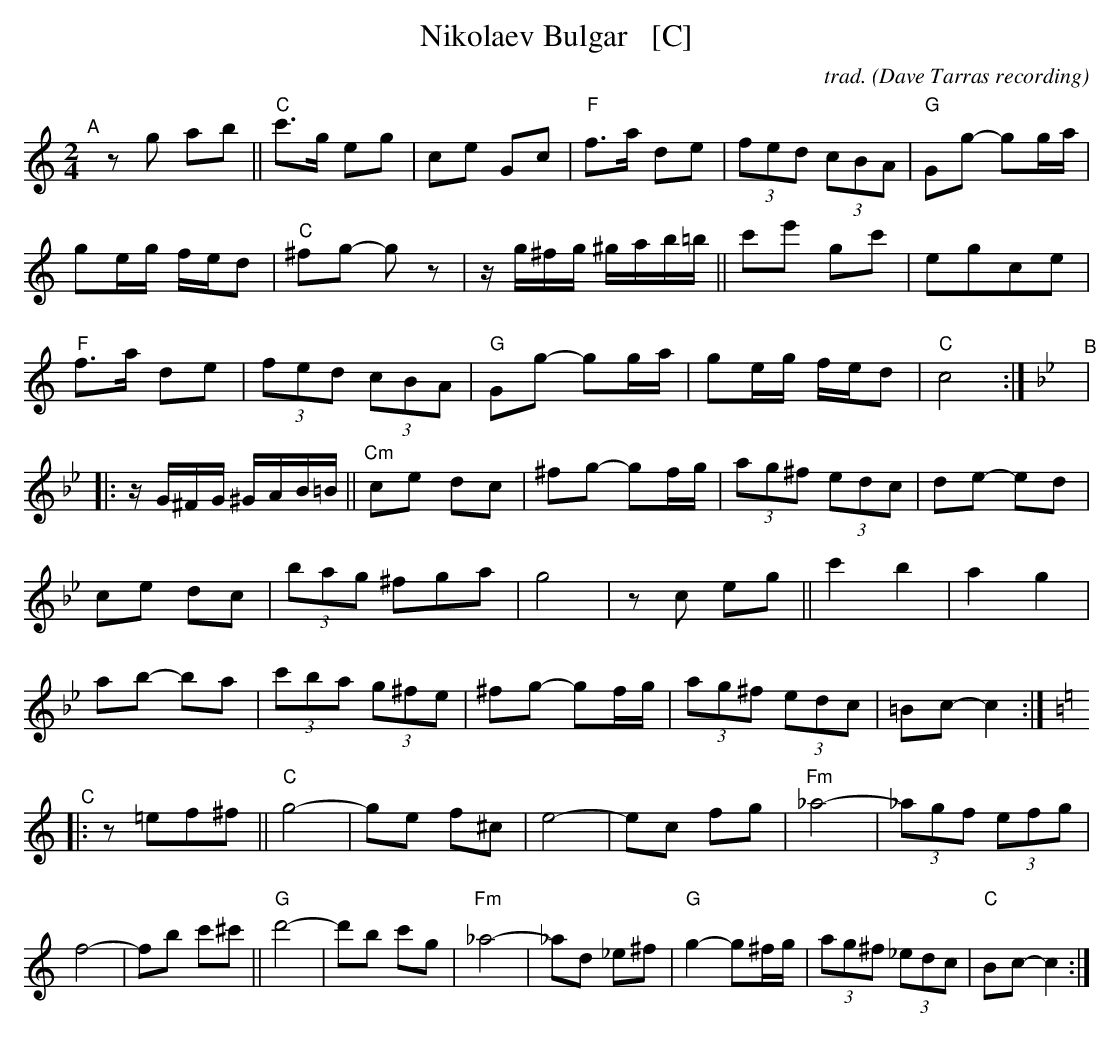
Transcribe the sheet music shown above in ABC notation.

X:1
T: Nikolaev Bulgar   [C]
C: trad.
O: Dave Tarras recording
L: 1/8
M: 2/4
K: C
"^A" [|]\
zg ab ||\
"C"c'>g eg | ce Gc | "F"f>a de | (3fed (3cBA | "G"Gg- gg/a/ |
ge/g/ f/e/d | "C"^fg- gz | z/g/^f/g/ ^g/a/b/=b/ || c'e' gc' | egce | "F"f>a de |
(3fed (3cBA | "G"Gg- gg/a/ |ge/g/ f/e/d | "C"c4 :|[K:Cdor]
"^B"|: z/G/^F/G/ ^G/A/B/=B/ ||\
"Cm"ce dc | ^fg- gf/g/ | (3ag^f (3edc | de- ed | ce dc |
(3bag ^fga | g4 | zc eg || c'2 b2 | a2 g2 | ab- ba | (3c'ba (3g^fe |
^fg- gf/g/ | (3ag^f (3edc | =Bc- c2 :|[K:=B=e][K:C]
"^C"|: z=ef^f ||\
"C"g4- | ge f^c | e4- | ec fg | "Fm"_a4- | (3_agf (3efg | f4- | fb c'^c' ||
"G"d'4- | d'b c'g | "Fm"_a4- | _ad _e^f | "G"g2- g^f/g/ | (3ag^f (3_edc | "C"Bc- c2 :|
